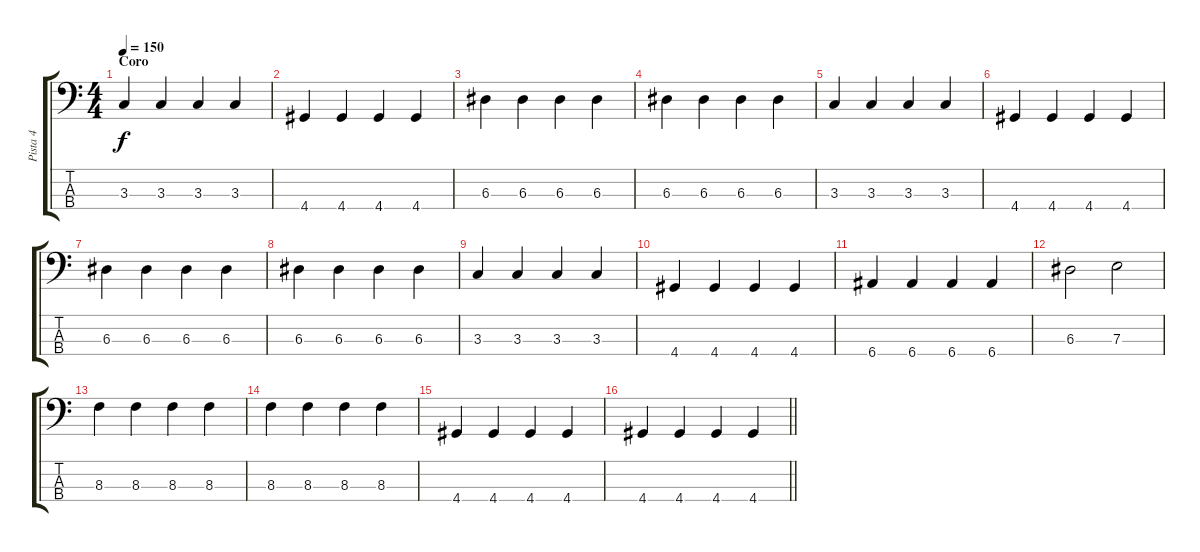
\track ("Pista 4" "Pista 4") {instrument electricbassfinger}
\staff {score tabs}
\tuning (G2 D2 A1 E1) {hide}
\ts (4 4)
\section ("" "Coro")
\tempo 150
\clef f4
\ks c
3.3.4{dy f} 3.3.4 3.3.4 3.3.4 |
4.4.4 4.4.4 4.4.4 4.4.4 |
6.3.4 6.3.4 6.3.4 6.3.4 |
6.3.4 6.3.4 6.3.4 6.3.4 |
3.3.4 3.3.4 3.3.4 3.3.4 |
4.4.4 4.4.4 4.4.4 4.4.4 |
6.3.4 6.3.4 6.3.4 6.3.4 |
6.3.4 6.3.4 6.3.4 6.3.4 |
3.3.4 3.3.4 3.3.4 3.3.4 |
4.4.4 4.4.4 4.4.4 4.4.4 |
6.4.4 6.4.4 6.4.4 6.4.4 |
6.3.2 7.3.2 |
8.3.4 8.3.4 8.3.4 8.3.4 |
8.3.4 8.3.4 8.3.4 8.3.4 |
4.4.4 4.4.4 4.4.4 4.4.4 |
\barLineRight lightlight
4.4.4 4.4.4 4.4.4 4.4.4
